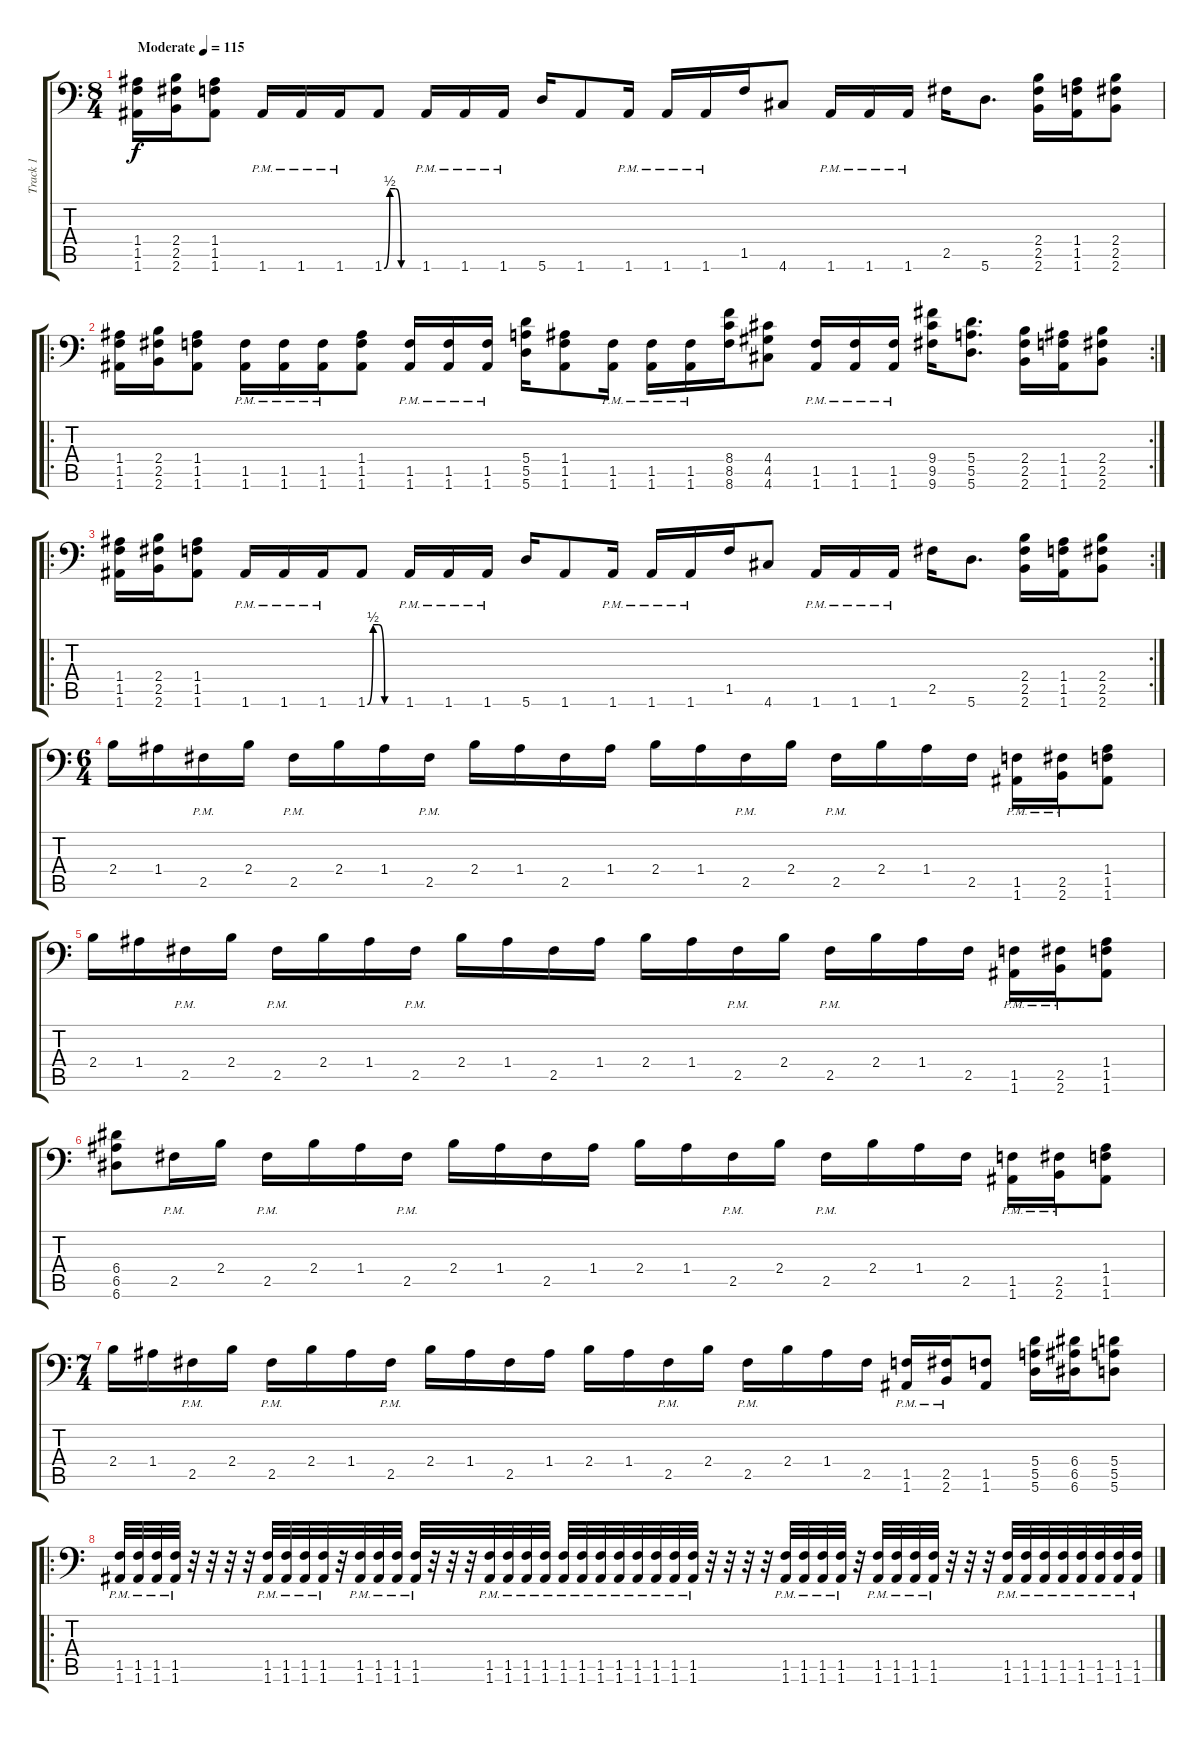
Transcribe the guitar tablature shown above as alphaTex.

\track ("Track 1" "Track 1") {instrument distortionguitar}
\staff {score tabs}
\tuning (B3 Gb3 D3 A2 E2 A1) {hide}
\ts (8 4)
\tempo (115 "Moderate")
\clef f4
\ks c
(1.4 1.5 1.6).16{dy f instrument distortionguitar} (2.4 2.5 2.6).16 (1.4 1.5 1.6).8 1.6{pm}.16 1.6{pm}.16 1.6{pm}.16 1.6{be (custom 0 0 10 2 20 2 30 0 60 0)}.8 1.6{pm}.16 1.6{pm}.16 1.6{pm}.16 5.6.16 1.6.8 1.6{pm}.16 1.6{pm}.16 1.6{pm}.16 1.5.16 4.6.8 1.6{pm}.16 1.6{pm}.16 1.6{pm}.16 2.5.16 5.6.8{d} (2.4 2.5 2.6).16 (1.4 1.5 1.6).16 (2.4 2.5 2.6).8 |
\ro
\rc 2
(1.4 1.5 1.6).16 (2.4 2.5 2.6).16 (1.4 1.5 1.6).8 (1.5{pm} 1.6{pm}).16 (1.5{pm} 1.6{pm}).16 (1.5{pm} 1.6{pm}).16 (1.4 1.5 1.6).8 (1.5{pm} 1.6{pm}).16 (1.5{pm} 1.6{pm}).16 (1.5{pm} 1.6{pm}).16 (5.4 5.5 5.6).16 (1.4 1.5 1.6).8 (1.5{pm} 1.6{pm}).16 (1.5{pm} 1.6{pm}).16 (1.5{pm} 1.6{pm}).16 (8.4 8.5 8.6).16 (4.4 4.5 4.6).8 (1.5{pm} 1.6{pm}).16 (1.5{pm} 1.6{pm}).16 (1.5{pm} 1.6{pm}).16 (9.4 9.5 9.6).16 (5.4 5.5 5.6).8{d} (2.4 2.5 2.6).16 (1.4 1.5 1.6).16 (2.4 2.5 2.6).8 |
\ro
\rc 2
(1.4 1.5 1.6).16 (2.4 2.5 2.6).16 (1.4 1.5 1.6).8 1.6{pm}.16 1.6{pm}.16 1.6{pm}.16 1.6{be (custom 0 0 10 2 20 2 30 0 60 0)}.8 1.6{pm}.16 1.6{pm}.16 1.6{pm}.16 5.6.16 1.6.8 1.6{pm}.16 1.6{pm}.16 1.6{pm}.16 1.5.16 4.6.8 1.6{pm}.16 1.6{pm}.16 1.6{pm}.16 2.5.16 5.6.8{d} (2.4 2.5 2.6).16 (1.4 1.5 1.6).16 (2.4 2.5 2.6).8 |
\ts (6 4)
2.4.16 1.4.16 2.5{pm}.16 2.4.16 2.5{pm}.16 2.4.16 1.4.16 2.5{pm}.16 2.4.16 1.4.16 2.5.16 1.4.16 2.4.16 1.4.16 2.5{pm}.16 2.4.16 2.5{pm}.16 2.4.16 1.4.16 2.5.16 (1.5{pm} 1.6{pm}).16 (2.5{pm} 2.6{pm}).16 (1.4 1.5 1.6).8 |
2.4.16 1.4.16 2.5{pm}.16 2.4.16 2.5{pm}.16 2.4.16 1.4.16 2.5{pm}.16 2.4.16 1.4.16 2.5.16 1.4.16 2.4.16 1.4.16 2.5{pm}.16 2.4.16 2.5{pm}.16 2.4.16 1.4.16 2.5.16 (1.5{pm} 1.6{pm}).16 (2.5{pm} 2.6{pm}).16 (1.4 1.5 1.6).8 |
(6.4 6.5 6.6).8 2.5{pm}.16 2.4.16 2.5{pm}.16 2.4.16 1.4.16 2.5{pm}.16 2.4.16 1.4.16 2.5.16 1.4.16 2.4.16 1.4.16 2.5{pm}.16 2.4.16 2.5{pm}.16 2.4.16 1.4.16 2.5.16 (1.5{pm} 1.6{pm}).16 (2.5{pm} 2.6{pm}).16 (1.4 1.5 1.6).8 |
\ts (7 4)
2.4.16 1.4.16 2.5{pm}.16 2.4.16 2.5{pm}.16 2.4.16 1.4.16 2.5{pm}.16 2.4.16 1.4.16 2.5.16 1.4.16 2.4.16 1.4.16 2.5{pm}.16 2.4.16 2.5{pm}.16 2.4.16 1.4.16 2.5.16 (1.5{pm} 1.6{pm}).16 (2.5{pm} 2.6{pm}).16 (1.5 1.6).8 (5.4 5.5 5.6).16 (6.4 6.5 6.6).16 (5.4 5.5 5.6).8 |
\ro
(1.5{pm} 1.6{pm}).32 (1.5{pm} 1.6{pm}).32 (1.5{pm} 1.6{pm}).32 (1.5{pm} 1.6{pm}).32 r.32 r.32 r.32 r.32 (1.5{pm} 1.6{pm}).32 (1.5{pm} 1.6{pm}).32 (1.5{pm} 1.6{pm}).32 (1.5{pm} 1.6{pm}).32 r.32 (1.5{pm} 1.6{pm}).32 (1.5{pm} 1.6{pm}).32 (1.5{pm} 1.6{pm}).32 (1.5{pm} 1.6{pm}).32 r.32 r.32 r.32 (1.5{pm} 1.6{pm}).32 (1.5{pm} 1.6{pm}).32 (1.5{pm} 1.6{pm}).32 (1.5{pm} 1.6{pm}).32 (1.5{pm} 1.6{pm}).32 (1.5{pm} 1.6{pm}).32 (1.5{pm} 1.6{pm}).32 (1.5{pm} 1.6{pm}).32 (1.5{pm} 1.6{pm}).32 (1.5{pm} 1.6{pm}).32 (1.5{pm} 1.6{pm}).32 (1.5{pm} 1.6{pm}).32 r.32 r.32 r.32 r.32 (1.5{pm} 1.6{pm}).32 (1.5{pm} 1.6{pm}).32 (1.5{pm} 1.6{pm}).32 (1.5{pm} 1.6{pm}).32 r.32 (1.5{pm} 1.6{pm}).32 (1.5{pm} 1.6{pm}).32 (1.5{pm} 1.6{pm}).32 (1.5{pm} 1.6{pm}).32 r.32 r.32 r.32 (1.5{pm} 1.6{pm}).32 (1.5{pm} 1.6{pm}).32 (1.5{pm} 1.6{pm}).32 (1.5{pm} 1.6{pm}).32 (1.5{pm} 1.6{pm}).32 (1.5{pm} 1.6{pm}).32 (1.5{pm} 1.6{pm}).32 (1.5{pm} 1.6{pm}).32
